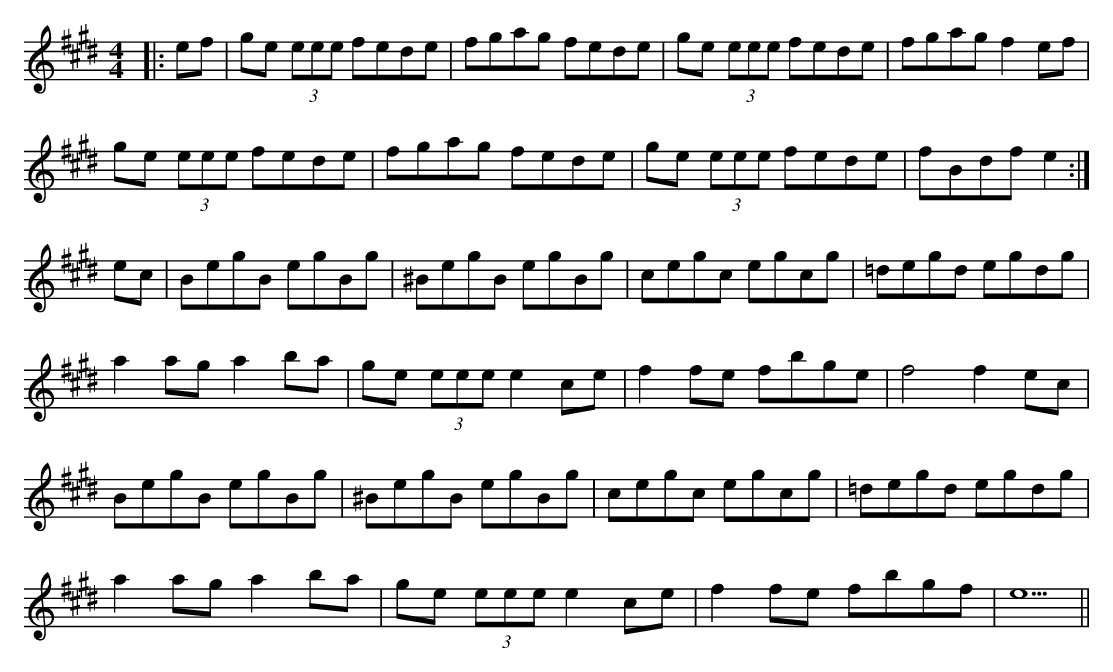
X:1
M:4/4
K:E
|:ef|ge (3eee fede|fgag fede|ge (3eee fede|fgag f2 ef|
ge (3eee fede|fgag fede|ge (3eee fede|fBdf e2:|
ec|BegB egBg|^BegB egBg|cegc egcg|=degd egdg|
a2 ag a2 ba|ge (3eee e2 ce|f2 fe fbge|f4 f2 ec|
BegB egBg|^BegB egBg|cegc egcg|=degd egdg|
a2 ag a2 ba|ge (3eee e2 ce|f2 fe fbgf|e5||
